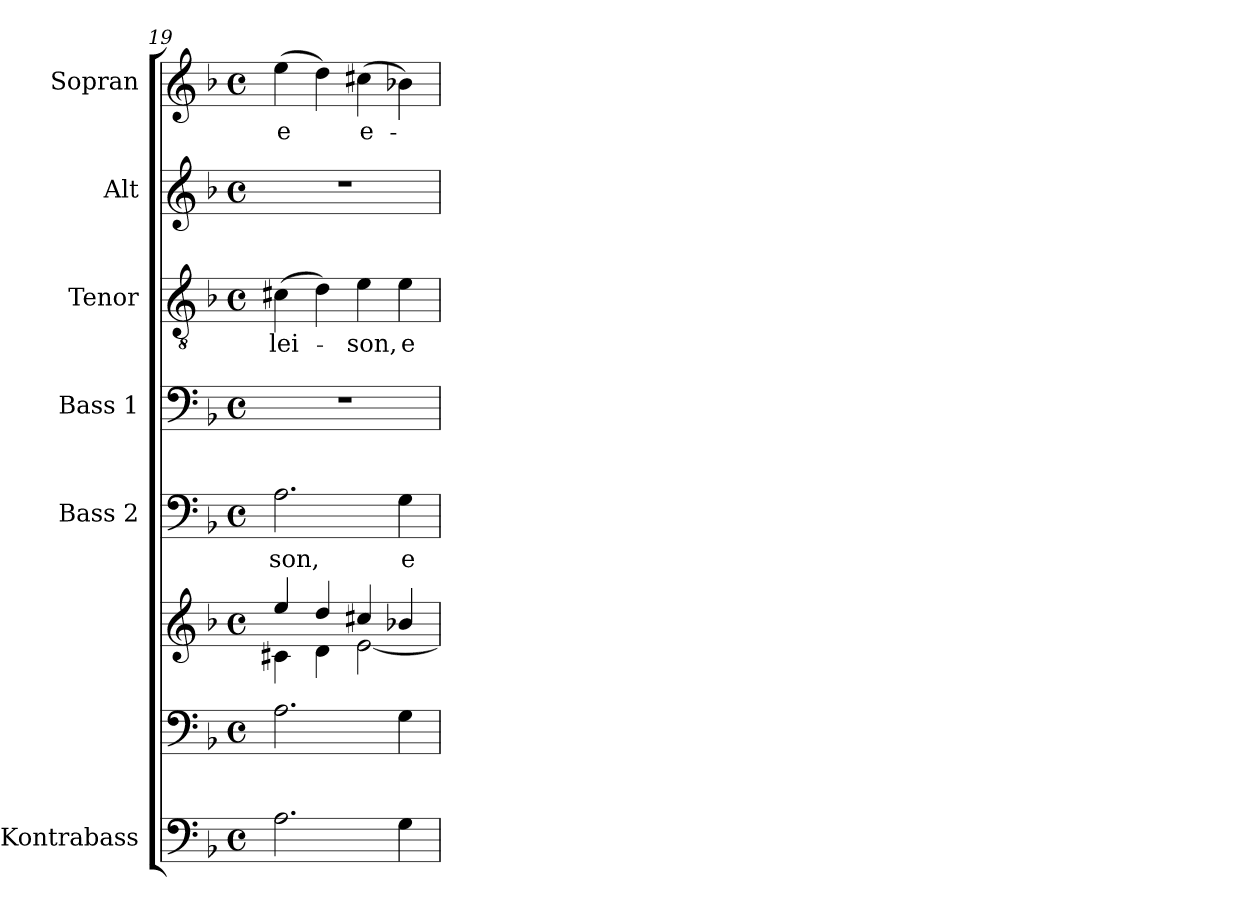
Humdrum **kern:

**kern	**kern	**kern	**kern	**text	**kern	**kern	**text	**kern	**kern	**text
*part7	*part6	*part6	*part5	*part5	*part4	*part3	*part3	*part2	*part1	*part1
*staff8	*staff7	*staff6	*staff5	*staff5	*staff4	*staff3	*staff3	*staff2	*staff1	*staff1
*I"Kontrabass	*	*	*I"Bass 2	*	*I"Bass 1	*I"Tenor	*	*I"Alt	*I"Sopran	*
*I'Kb.	*	*	*I'B. 2	*	*I'B. 1	*I'T.	*	*I'A.	*I'S.	*
*clefF4	*clefF4	*clefG2	*clefF4	*	*clefF4	*clefGv2	*	*clefG2	*clefG2	*
*ITrd7c12	*	*	*	*	*	*	*	*	*	*
*k[b-]	*k[b-]	*k[b-]	*k[b-]	*	*k[b-]	*k[b-]	*	*k[b-]	*k[b-]	*
*F:	*F:	*F:	*F:	*	*F:	*F:	*	*F:	*F:	*
*M4/4	*M4/4	*M4/4	*M4/4	*	*M4/4	*M4/4	*	*M4/4	*M4/4	*
*met(c)	*met(c)	*met(c)	*met(c)	*	*met(c)	*met(c)	*	*met(c)	*met(c)	*
=19	=19	=19	=19	=19	=19	=19	=19	=19	=19	=19
*	*	*^	*	*	*	*	*	*	*	*
!	!	!	!	!	!LO:LY:b	!	!	!LO:LY:b	!	!	!LO:LY:b
2.AA\	2.A\	4ee/	4c#X\	2.A\	-son,	1r	(>4c#X\	-lei-	1r	(>4ee\	-e
.	.	4dd/	4d\	.	.	.	4d\)	.	.	4dd\)	.
!	!	!	!	!	!	!	!	!LO:LY:b	!	!	!LO:LY:b
.	.	4cc#X/	[<2e\	.	.	.	4e\	-son,	.	(>4cc#X\	e-
!	!	!	!	!	!LO:LY:b	!	!	!LO:LY:b	!	!	!
4GG\	4G\	4b-X/	.	4G\	e-	.	4e\	e-	.	4b-X\)	.
*	*	*v	*v	*	*	*	*	*	*	*	*
=	=	=	=	=	=	=	=	=	=	=
*-	*-	*-	*-	*-	*-	*-	*-	*-	*-	*-
